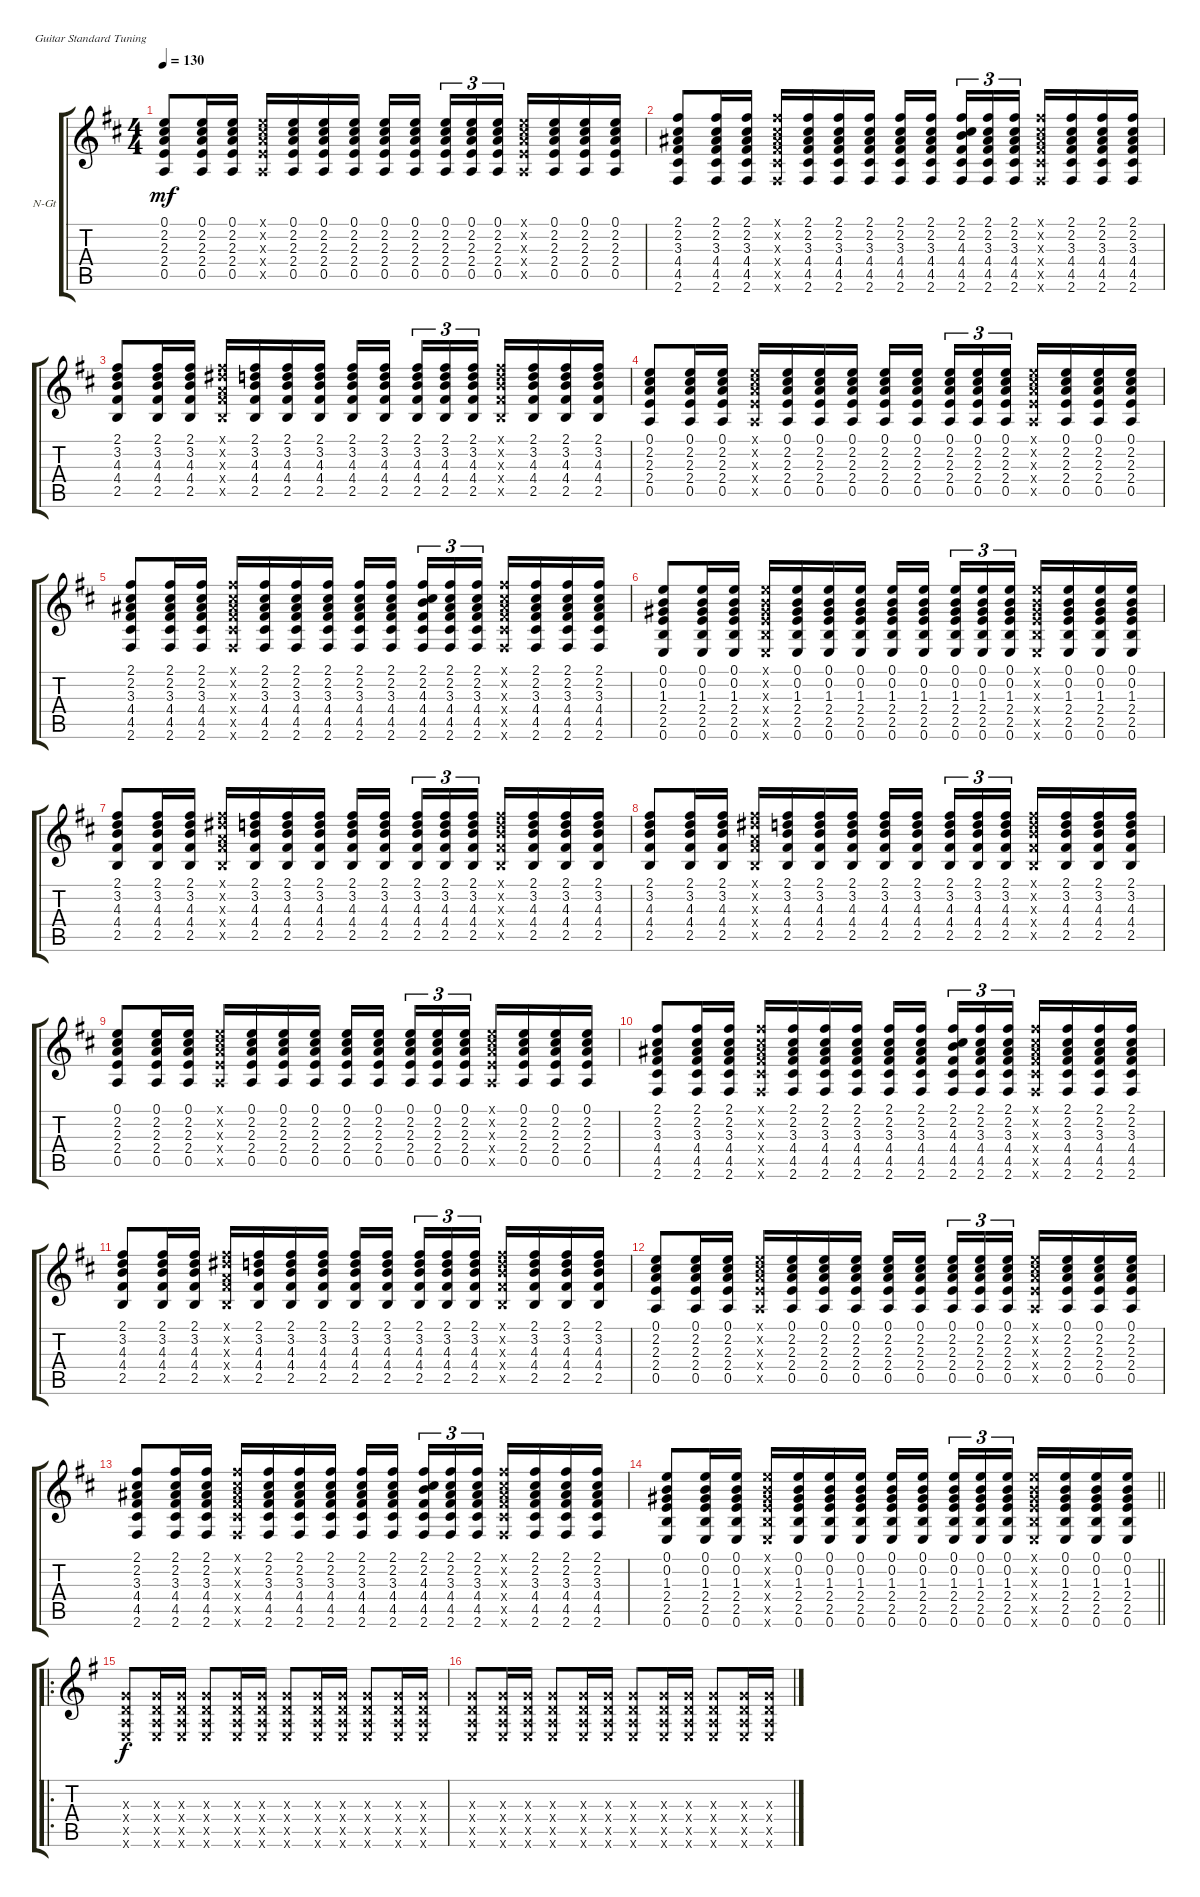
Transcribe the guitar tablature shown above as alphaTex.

\bracketExtendMode groupsimilarinstruments
\firstSystemTrackNameOrientation horizontal
\otherSystemsTrackNameOrientation horizontal
\track ("Gabriela" "N-Gt") {instrument acousticguitarnylon}
\staff {score tabs}
\tuning (E4 B3 G3 D3 A2 E2)
\ts (4 4)
\tempo 130
\clef g2
\ks bminor
(0.1 2.2 2.3 2.4 0.5).8{dy mf} (0.1 2.2 2.3 2.4 0.5).16 (0.1 2.2 2.3 2.4 0.5).16 (0.1{x} 2.2{x} 2.3{x} 2.4{x} 0.5{x}).16 (0.1 2.2 2.3 2.4 0.5).16 (0.1 2.2 2.3 2.4 0.5).16 (0.1 2.2 2.3 2.4 0.5).16 (0.1 2.2 2.3 2.4 0.5).16 (0.1 2.2 2.3 2.4 0.5).16 (0.1 2.2 2.3 2.4 0.5).16{tu (3 2)} (0.1 2.2 2.3 2.4 0.5).16{tu (3 2)} (0.1 2.2 2.3 2.4 0.5).16{tu (3 2)} (0.1{x} 2.2{x} 2.3{x} 2.4{x} 0.5{x}).16 (0.1 2.2 2.3 2.4 0.5).16 (0.1 2.2 2.3 2.4 0.5).16 (0.1 2.2 2.3 2.4 0.5).16 |
(2.1 2.2 3.3 4.4 4.5 2.6).8 (2.1 2.2 3.3 4.4 4.5 2.6).16 (2.1 2.2 3.3 4.4 4.5 2.6).16 (2.1{x} 2.2{x} 3.3{x} 4.4{x} 4.5{x} 2.6{x}).16 (2.1 2.2 3.3 4.4 4.5 2.6).16 (2.1 2.2 3.3 4.4 4.5 2.6).16 (2.1 2.2 3.3 4.4 4.5 2.6).16 (2.1 2.2 3.3 4.4 4.5 2.6).16 (2.1 2.2 3.3 4.4 4.5 2.6).16 (2.1 2.2 4.3 4.4 4.5 2.6).16{tu (3 2)} (2.1 2.2 3.3 4.4 4.5 2.6).16{tu (3 2)} (2.1 2.2 3.3 4.4 4.5 2.6).16{tu (3 2)} (2.1{x} 2.2{x} 3.3{x} 4.4{x} 4.5{x} 2.6{x}).16 (2.1 2.2 3.3 4.4 4.5 2.6).16 (2.1 2.2 3.3 4.4 4.5 2.6).16 (2.1 2.2 3.3 4.4 4.5 2.6).16 |
(2.1 3.2 4.3 4.4 2.5).8 (2.1 3.2 4.3 4.4 2.5).16 (2.1 3.2 4.3 4.4 2.5).16 (2.1{x} 4.2{x} 2.3{x} 4.4{x} 2.5{x}).16 (2.1 3.2 4.3 4.4 2.5).16 (2.1 3.2 4.3 4.4 2.5).16 (2.1 3.2 4.3 4.4 2.5).16 (2.1 3.2 4.3 4.4 2.5).16 (2.1 3.2 4.3 4.4 2.5).16 (2.1 3.2 4.3 4.4 2.5).16{tu (3 2)} (2.1 3.2 4.3 4.4 2.5).16{tu (3 2)} (2.1 3.2 4.3 4.4 2.5).16{tu (3 2)} (2.1{x} 3.2{x} 4.3{x} 4.4{x} 2.5{x}).16 (2.1 3.2 4.3 4.4 2.5).16 (2.1 3.2 4.3 4.4 2.5).16 (2.1 3.2 4.3 4.4 2.5).16 |
(0.1 2.2 2.3 2.4 0.5).8 (0.1 2.2 2.3 2.4 0.5).16 (0.1 2.2 2.3 2.4 0.5).16 (0.1{x} 2.2{x} 2.3{x} 2.4{x} 0.5{x}).16 (0.1 2.2 2.3 2.4 0.5).16 (0.1 2.2 2.3 2.4 0.5).16 (0.1 2.2 2.3 2.4 0.5).16 (0.1 2.2 2.3 2.4 0.5).16 (0.1 2.2 2.3 2.4 0.5).16 (0.1 2.2 2.3 2.4 0.5).16{tu (3 2)} (0.1 2.2 2.3 2.4 0.5).16{tu (3 2)} (0.1 2.2 2.3 2.4 0.5).16{tu (3 2)} (0.1{x} 2.2{x} 2.3{x} 2.4{x} 0.5{x}).16 (0.1 2.2 2.3 2.4 0.5).16 (0.1 2.2 2.3 2.4 0.5).16 (0.1 2.2 2.3 2.4 0.5).16 |
(2.1 2.2 3.3 4.4 4.5 2.6).8 (2.1 2.2 3.3 4.4 4.5 2.6).16 (2.1 2.2 3.3 4.4 4.5 2.6).16 (2.1{x} 2.2{x} 3.3{x} 4.4{x} 4.5{x} 2.6{x}).16 (2.1 2.2 3.3 4.4 4.5 2.6).16 (2.1 2.2 3.3 4.4 4.5 2.6).16 (2.1 2.2 3.3 4.4 4.5 2.6).16 (2.1 2.2 3.3 4.4 4.5 2.6).16 (2.1 2.2 3.3 4.4 4.5 2.6).16 (2.1 2.2 4.3 4.4 4.5 2.6).16{tu (3 2)} (2.1 2.2 3.3 4.4 4.5 2.6).16{tu (3 2)} (2.1 2.2 3.3 4.4 4.5 2.6).16{tu (3 2)} (2.1{x} 2.2{x} 3.3{x} 4.4{x} 4.5{x} 2.6{x}).16 (2.1 2.2 3.3 4.4 4.5 2.6).16 (2.1 2.2 3.3 4.4 4.5 2.6).16 (2.1 2.2 3.3 4.4 4.5 2.6).16 |
(0.1 0.2 1.3 2.4 2.5 0.6).8 (0.1 0.2 1.3 2.4 2.5 0.6).16 (0.1 0.2 1.3 2.4 2.5 0.6).16 (0.1{x} 0.2{x} 1.3{x} 2.4{x} 2.5{x} 0.6{x}).16 (0.1 0.2 1.3 2.4 2.5 0.6).16 (0.1 0.2 1.3 2.4 2.5 0.6).16 (0.1 0.2 1.3 2.4 2.5 0.6).16 (0.1 0.2 1.3 2.4 2.5 0.6).16 (0.1 0.2 1.3 2.4 2.5 0.6).16 (0.1 0.2 1.3 2.4 2.5 0.6).16{tu (3 2)} (0.1 0.2 1.3 2.4 2.5 0.6).16{tu (3 2)} (0.1 0.2 1.3 2.4 2.5 0.6).16{tu (3 2)} (0.1{x} 0.2{x} 1.3{x} 2.4{x} 2.5{x} 0.6{x}).16 (0.1 0.2 1.3 2.4 2.5 0.6).16 (0.1 0.2 1.3 2.4 2.5 0.6).16 (0.1 0.2 1.3 2.4 2.5 0.6).16 |
(2.1 3.2 4.3 4.4 2.5).8 (2.1 3.2 4.3 4.4 2.5).16 (2.1 3.2 4.3 4.4 2.5).16 (2.1{x} 4.2{x} 2.3{x} 4.4{x} 2.5{x}).16 (2.1 3.2 4.3 4.4 2.5).16 (2.1 3.2 4.3 4.4 2.5).16 (2.1 3.2 4.3 4.4 2.5).16 (2.1 3.2 4.3 4.4 2.5).16 (2.1 3.2 4.3 4.4 2.5).16 (2.1 3.2 4.3 4.4 2.5).16{tu (3 2)} (2.1 3.2 4.3 4.4 2.5).16{tu (3 2)} (2.1 3.2 4.3 4.4 2.5).16{tu (3 2)} (2.1{x} 3.2{x} 4.3{x} 4.4{x} 2.5{x}).16 (2.1 3.2 4.3 4.4 2.5).16 (2.1 3.2 4.3 4.4 2.5).16 (2.1 3.2 4.3 4.4 2.5).16 |
(2.1 3.2 4.3 4.4 2.5).8 (2.1 3.2 4.3 4.4 2.5).16 (2.1 3.2 4.3 4.4 2.5).16 (2.1{x} 4.2{x} 2.3{x} 4.4{x} 2.5{x}).16 (2.1 3.2 4.3 4.4 2.5).16 (2.1 3.2 4.3 4.4 2.5).16 (2.1 3.2 4.3 4.4 2.5).16 (2.1 3.2 4.3 4.4 2.5).16 (2.1 3.2 4.3 4.4 2.5).16 (2.1 3.2 4.3 4.4 2.5).16{tu (3 2)} (2.1 3.2 4.3 4.4 2.5).16{tu (3 2)} (2.1 3.2 4.3 4.4 2.5).16{tu (3 2)} (2.1{x} 3.2{x} 4.3{x} 4.4{x} 2.5{x}).16 (2.1 3.2 4.3 4.4 2.5).16 (2.1 3.2 4.3 4.4 2.5).16 (2.1 3.2 4.3 4.4 2.5).16 |
(0.1 2.2 2.3 2.4 0.5).8 (0.1 2.2 2.3 2.4 0.5).16 (0.1 2.2 2.3 2.4 0.5).16 (0.1{x} 2.2{x} 2.3{x} 2.4{x} 0.5{x}).16 (0.1 2.2 2.3 2.4 0.5).16 (0.1 2.2 2.3 2.4 0.5).16 (0.1 2.2 2.3 2.4 0.5).16 (0.1 2.2 2.3 2.4 0.5).16 (0.1 2.2 2.3 2.4 0.5).16 (0.1 2.2 2.3 2.4 0.5).16{tu (3 2)} (0.1 2.2 2.3 2.4 0.5).16{tu (3 2)} (0.1 2.2 2.3 2.4 0.5).16{tu (3 2)} (0.1{x} 2.2{x} 2.3{x} 2.4{x} 0.5{x}).16 (0.1 2.2 2.3 2.4 0.5).16 (0.1 2.2 2.3 2.4 0.5).16 (0.1 2.2 2.3 2.4 0.5).16 |
(2.1 2.2 3.3 4.4 4.5 2.6).8 (2.1 2.2 3.3 4.4 4.5 2.6).16 (2.1 2.2 3.3 4.4 4.5 2.6).16 (2.1{x} 2.2{x} 3.3{x} 4.4{x} 4.5{x} 2.6{x}).16 (2.1 2.2 3.3 4.4 4.5 2.6).16 (2.1 2.2 3.3 4.4 4.5 2.6).16 (2.1 2.2 3.3 4.4 4.5 2.6).16 (2.1 2.2 3.3 4.4 4.5 2.6).16 (2.1 2.2 3.3 4.4 4.5 2.6).16 (2.1 2.2 4.3 4.4 4.5 2.6).16{tu (3 2)} (2.1 2.2 3.3 4.4 4.5 2.6).16{tu (3 2)} (2.1 2.2 3.3 4.4 4.5 2.6).16{tu (3 2)} (2.1{x} 2.2{x} 3.3{x} 4.4{x} 4.5{x} 2.6{x}).16 (2.1 2.2 3.3 4.4 4.5 2.6).16 (2.1 2.2 3.3 4.4 4.5 2.6).16 (2.1 2.2 3.3 4.4 4.5 2.6).16 |
(2.1 3.2 4.3 4.4 2.5).8 (2.1 3.2 4.3 4.4 2.5).16 (2.1 3.2 4.3 4.4 2.5).16 (2.1{x} 4.2{x} 2.3{x} 4.4{x} 2.5{x}).16 (2.1 3.2 4.3 4.4 2.5).16 (2.1 3.2 4.3 4.4 2.5).16 (2.1 3.2 4.3 4.4 2.5).16 (2.1 3.2 4.3 4.4 2.5).16 (2.1 3.2 4.3 4.4 2.5).16 (2.1 3.2 4.3 4.4 2.5).16{tu (3 2)} (2.1 3.2 4.3 4.4 2.5).16{tu (3 2)} (2.1 3.2 4.3 4.4 2.5).16{tu (3 2)} (2.1{x} 3.2{x} 4.3{x} 4.4{x} 2.5{x}).16 (2.1 3.2 4.3 4.4 2.5).16 (2.1 3.2 4.3 4.4 2.5).16 (2.1 3.2 4.3 4.4 2.5).16 |
(0.1 2.2 2.3 2.4 0.5).8 (0.1 2.2 2.3 2.4 0.5).16 (0.1 2.2 2.3 2.4 0.5).16 (0.1{x} 2.2{x} 2.3{x} 2.4{x} 0.5{x}).16 (0.1 2.2 2.3 2.4 0.5).16 (0.1 2.2 2.3 2.4 0.5).16 (0.1 2.2 2.3 2.4 0.5).16 (0.1 2.2 2.3 2.4 0.5).16 (0.1 2.2 2.3 2.4 0.5).16 (0.1 2.2 2.3 2.4 0.5).16{tu (3 2)} (0.1 2.2 2.3 2.4 0.5).16{tu (3 2)} (0.1 2.2 2.3 2.4 0.5).16{tu (3 2)} (0.1{x} 2.2{x} 2.3{x} 2.4{x} 0.5{x}).16 (0.1 2.2 2.3 2.4 0.5).16 (0.1 2.2 2.3 2.4 0.5).16 (0.1 2.2 2.3 2.4 0.5).16 |
(2.1 2.2 3.3 4.4 4.5 2.6).8 (2.1 2.2 3.3 4.4 4.5 2.6).16 (2.1 2.2 3.3 4.4 4.5 2.6).16 (2.1{x} 2.2{x} 3.3{x} 4.4{x} 4.5{x} 2.6{x}).16 (2.1 2.2 3.3 4.4 4.5 2.6).16 (2.1 2.2 3.3 4.4 4.5 2.6).16 (2.1 2.2 3.3 4.4 4.5 2.6).16 (2.1 2.2 3.3 4.4 4.5 2.6).16 (2.1 2.2 3.3 4.4 4.5 2.6).16 (2.1 2.2 4.3 4.4 4.5 2.6).16{tu (3 2)} (2.1 2.2 3.3 4.4 4.5 2.6).16{tu (3 2)} (2.1 2.2 3.3 4.4 4.5 2.6).16{tu (3 2)} (2.1{x} 2.2{x} 3.3{x} 4.4{x} 4.5{x} 2.6{x}).16 (2.1 2.2 3.3 4.4 4.5 2.6).16 (2.1 2.2 3.3 4.4 4.5 2.6).16 (2.1 2.2 3.3 4.4 4.5 2.6).16 |
\barLineRight lightlight
(0.1 0.2 1.3 2.4 2.5 0.6).8 (0.1 0.2 1.3 2.4 2.5 0.6).16 (0.1 0.2 1.3 2.4 2.5 0.6).16 (0.1{x} 0.2{x} 1.3{x} 2.4{x} 2.5{x} 0.6{x}).16 (0.1 0.2 1.3 2.4 2.5 0.6).16 (0.1 0.2 1.3 2.4 2.5 0.6).16 (0.1 0.2 1.3 2.4 2.5 0.6).16 (0.1 0.2 1.3 2.4 2.5 0.6).16 (0.1 0.2 1.3 2.4 2.5 0.6).16 (0.1 0.2 1.3 2.4 2.5 0.6).16{tu (3 2)} (0.1 0.2 1.3 2.4 2.5 0.6).16{tu (3 2)} (0.1 0.2 1.3 2.4 2.5 0.6).16{tu (3 2)} (0.1{x} 0.2{x} 1.3{x} 2.4{x} 2.5{x} 0.6{x}).16 (0.1 0.2 1.3 2.4 2.5 0.6).16 (0.1 0.2 1.3 2.4 2.5 0.6).16 (0.1 0.2 1.3 2.4 2.5 0.6).16 |
\ro
\ks eminor
(0.3{x} 0.4{x} 0.5{x} 0.6{x}).8{dy f} (0.3{x} 0.4{x} 0.5{x} 0.6{x}).16 (0.3{x} 0.4{x} 0.5{x} 0.6{x}).16 (0.3{x} 0.4{x} 0.5{x} 0.6{x}).8 (0.3{x} 0.4{x} 0.5{x} 0.6{x}).16 (0.3{x} 0.4{x} 0.5{x} 0.6{x}).16 (0.3{x} 0.4{x} 0.5{x} 0.6{x}).8 (0.3{x} 0.4{x} 0.5{x} 0.6{x}).16 (0.3{x} 0.4{x} 0.5{x} 0.6{x}).16 (0.3{x} 0.4{x} 0.5{x} 0.6{x}).8 (0.3{x} 0.4{x} 0.5{x} 0.6{x}).16 (0.3{x} 0.4{x} 0.5{x} 0.6{x}).16 |
(0.3{x} 0.4{x} 0.5{x} 0.6{x}).8 (0.3{x} 0.4{x} 0.5{x} 0.6{x}).16 (0.3{x} 0.4{x} 0.5{x} 0.6{x}).16 (0.3{x} 0.4{x} 0.5{x} 0.6{x}).8 (0.3{x} 0.4{x} 0.5{x} 0.6{x}).16 (0.3{x} 0.4{x} 0.5{x} 0.6{x}).16 (0.3{x} 0.4{x} 0.5{x} 0.6{x}).8 (0.3{x} 0.4{x} 0.5{x} 0.6{x}).16 (0.3{x} 0.4{x} 0.5{x} 0.6{x}).16 (0.3{x} 0.4{x} 0.5{x} 0.6{x}).8 (0.3{x} 0.4{x} 0.5{x} 0.6{x}).16 (0.3{x} 0.4{x} 0.5{x} 0.6{x}).16
